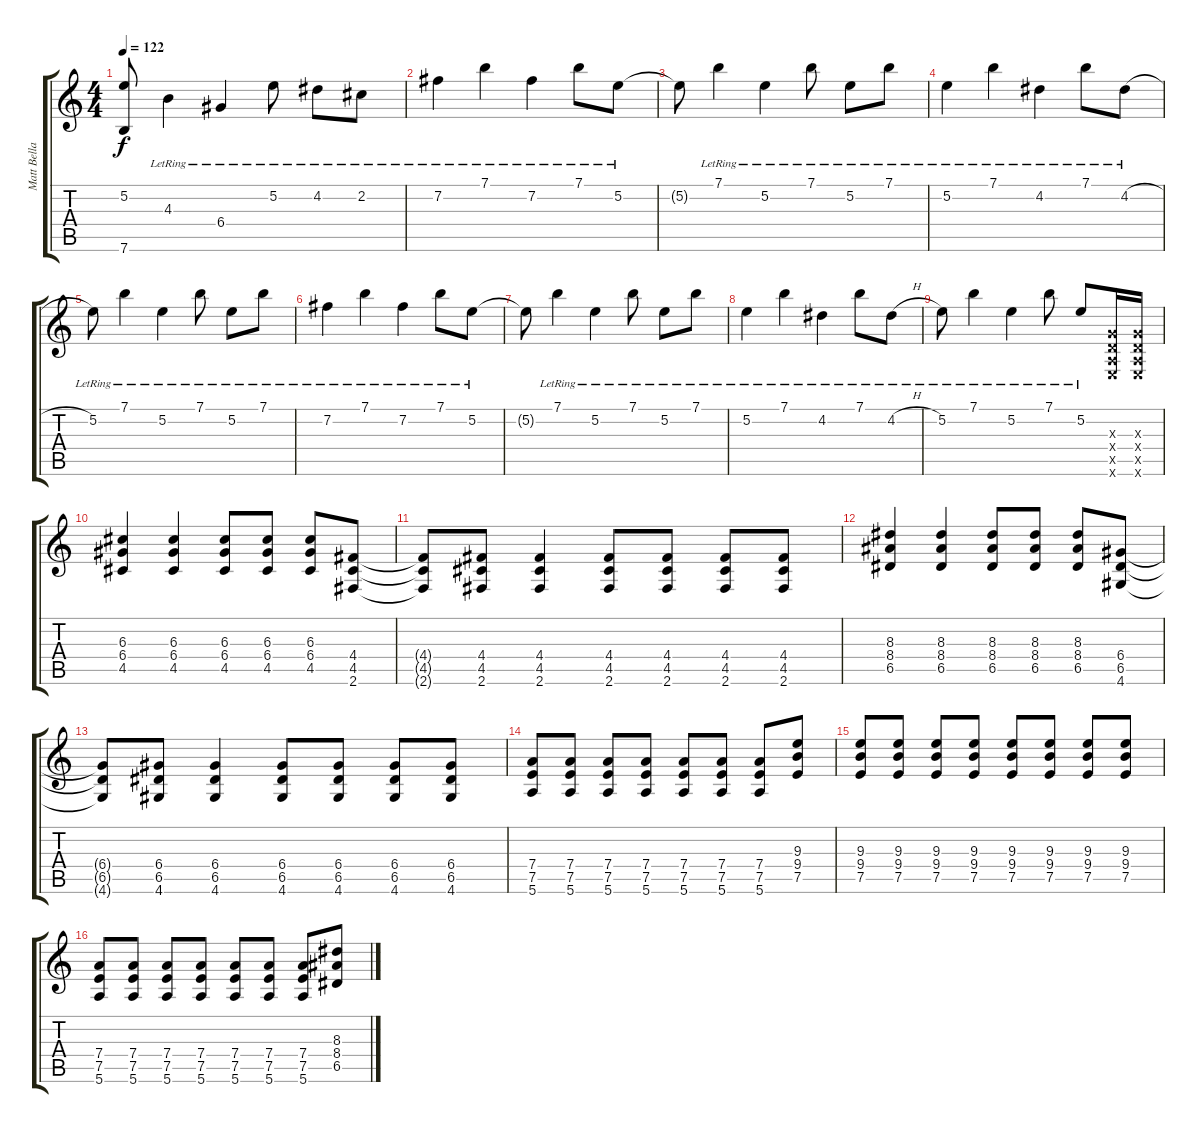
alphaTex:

\track ("Matt Bellamy" "Matt Bella") {instrument acousticguitarsteel}
\staff {score tabs}
\tuning (E4 B3 G3 D3 A2 E2) {hide}
\ts (4 4)
\tempo 122
\clef g2
\ks c
(5.2{t} 7.6{t}).8{dy f} 4.3{lr}.4 6.4{lr}.4 5.2{lr}.8 4.2{lr}.8 2.2{lr}.8 |
7.2{lr}.4 7.1{lr}.4 7.2{lr}.4 7.1{lr}.8 5.2{lr}.8 |
5.2{t}.8 7.1{lr}.4 5.2{lr}.4 7.1{lr}.8 5.2{lr}.8 7.1{lr}.8 |
5.2{lr}.4 7.1{lr}.4 4.2{lr}.4 7.1{lr}.8 4.2{h lr}.8 |
5.2{lr}.8 7.1{lr}.4 5.2{lr}.4 7.1{lr}.8 5.2{lr}.8 7.1{lr}.8 |
7.2{lr}.4 7.1{lr}.4 7.2{lr}.4 7.1{lr}.8 5.2{lr}.8 |
5.2{t}.8 7.1{lr}.4 5.2{lr}.4 7.1{lr}.8 5.2{lr}.8 7.1{lr}.8 |
5.2{lr}.4 7.1{lr}.4 4.2{lr}.4 7.1{lr}.8 4.2{h lr}.8 |
5.2{lr}.8 7.1{lr}.4 5.2{lr}.4 7.1{lr}.8 5.2{lr}.8 (0.3{x} 0.4{x} 0.5{x} 0.6{x}).16 (0.3{x} 0.4{x} 0.5{x} 0.6{x}).16 |
(6.3 6.4 4.5).4 (6.3 6.4 4.5).4 (6.3 6.4 4.5).8 (6.3 6.4 4.5).8 (6.3 6.4 4.5).8 (4.4 4.5 2.6).8 |
(4.4{t} 4.5{t} 2.6{t}).8 (4.4 4.5 2.6).8 (4.4 4.5 2.6).4 (4.4 4.5 2.6).8 (4.4 4.5 2.6).8 (4.4 4.5 2.6).8 (4.4 4.5 2.6).8 |
(8.3 8.4 6.5).4 (8.3 8.4 6.5).4 (8.3 8.4 6.5).8 (8.3 8.4 6.5).8 (8.3 8.4 6.5).8 (6.4 6.5 4.6).8 |
(6.4{t} 6.5{t} 4.6{t}).8 (6.4 6.5 4.6).8 (6.4 6.5 4.6).4 (6.4 6.5 4.6).8 (6.4 6.5 4.6).8 (6.4 6.5 4.6).8 (6.4 6.5 4.6).8 |
(7.4 7.5 5.6).8 (7.4 7.5 5.6).8 (7.4 7.5 5.6).8 (7.4 7.5 5.6).8 (7.4 7.5 5.6).8 (7.4 7.5 5.6).8 (7.4 7.5 5.6).8 (9.3 9.4 7.5).8 |
(9.3 9.4 7.5).8 (9.3 9.4 7.5).8 (9.3 9.4 7.5).8 (9.3 9.4 7.5).8 (9.3 9.4 7.5).8 (9.3 9.4 7.5).8 (9.3 9.4 7.5).8 (9.3 9.4 7.5).8 |
(7.4 7.5 5.6).8 (7.4 7.5 5.6).8 (7.4 7.5 5.6).8 (7.4 7.5 5.6).8 (7.4 7.5 5.6).8 (7.4 7.5 5.6).8 (7.4 7.5 5.6).8 (8.3 8.4 6.5).8
